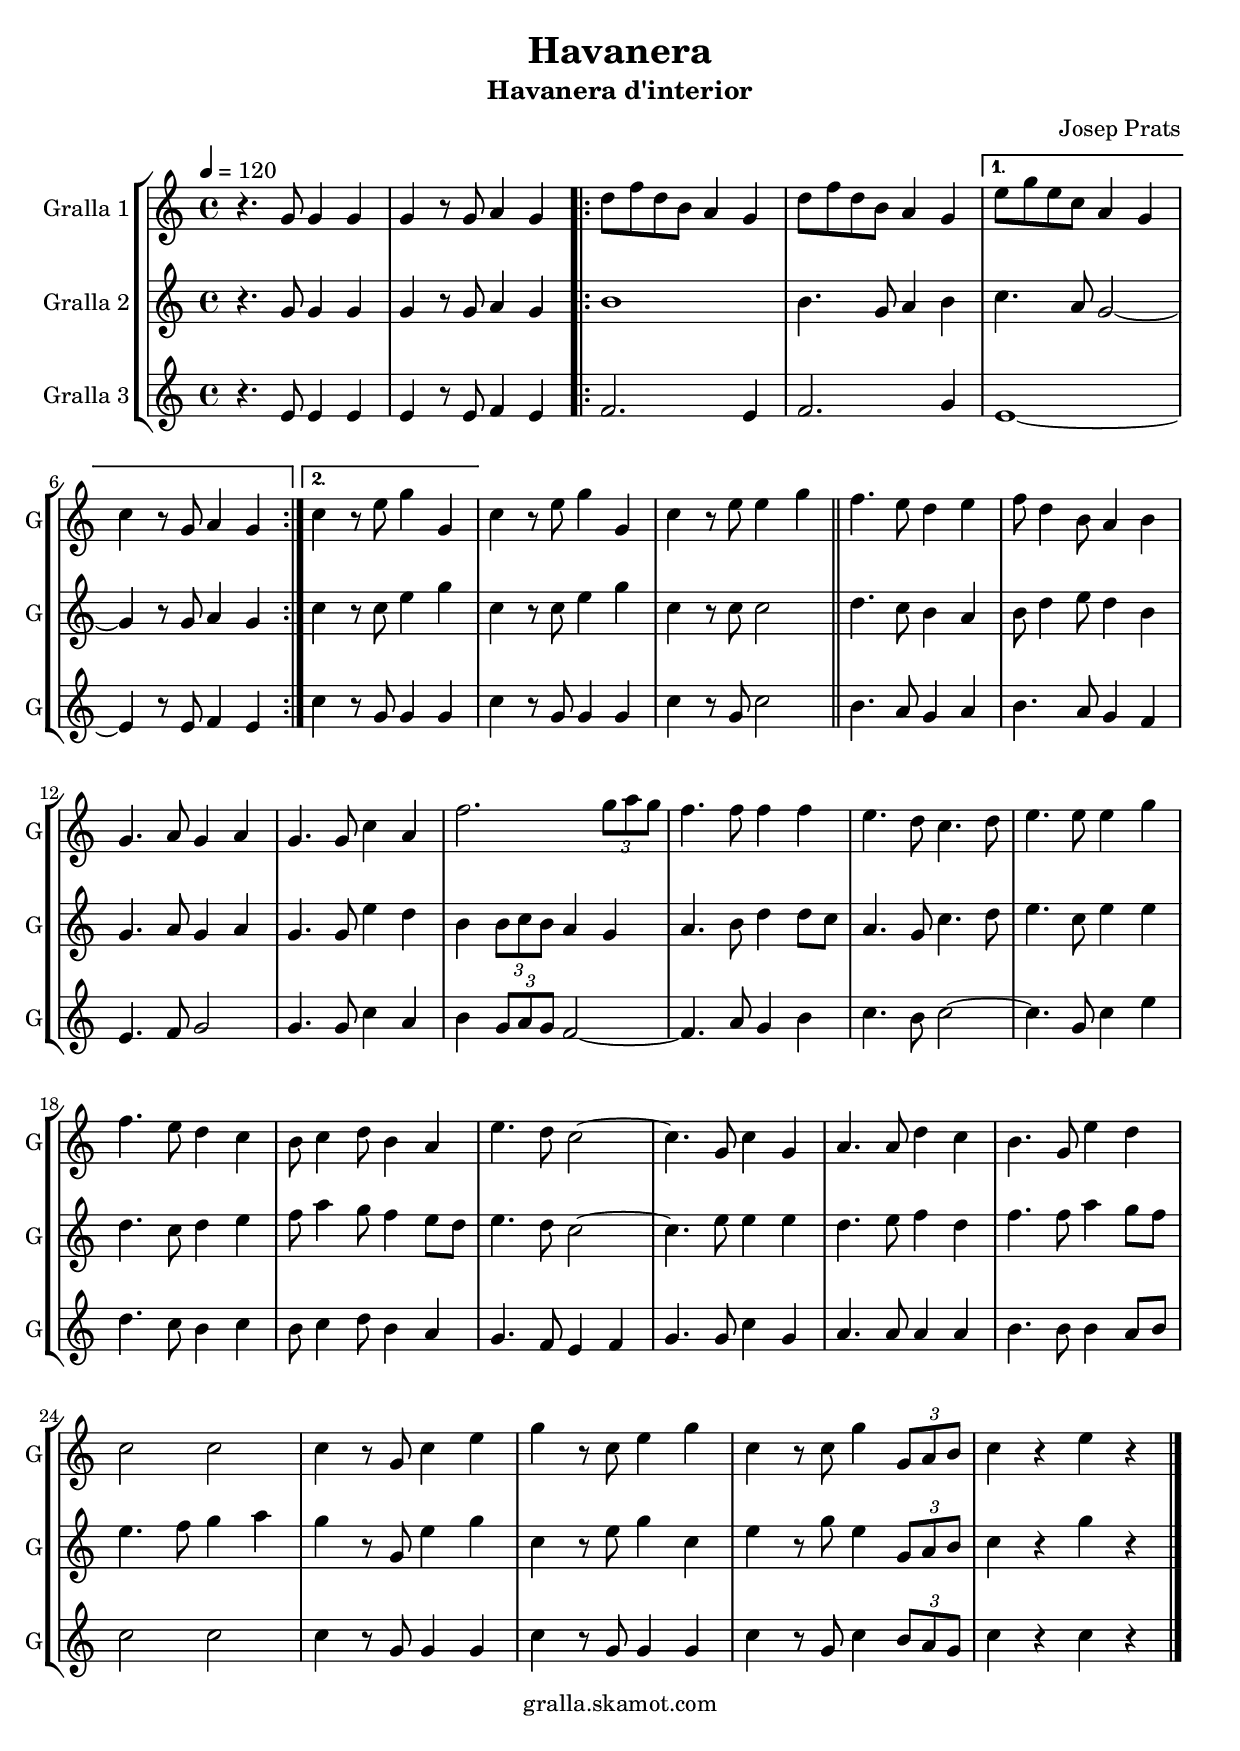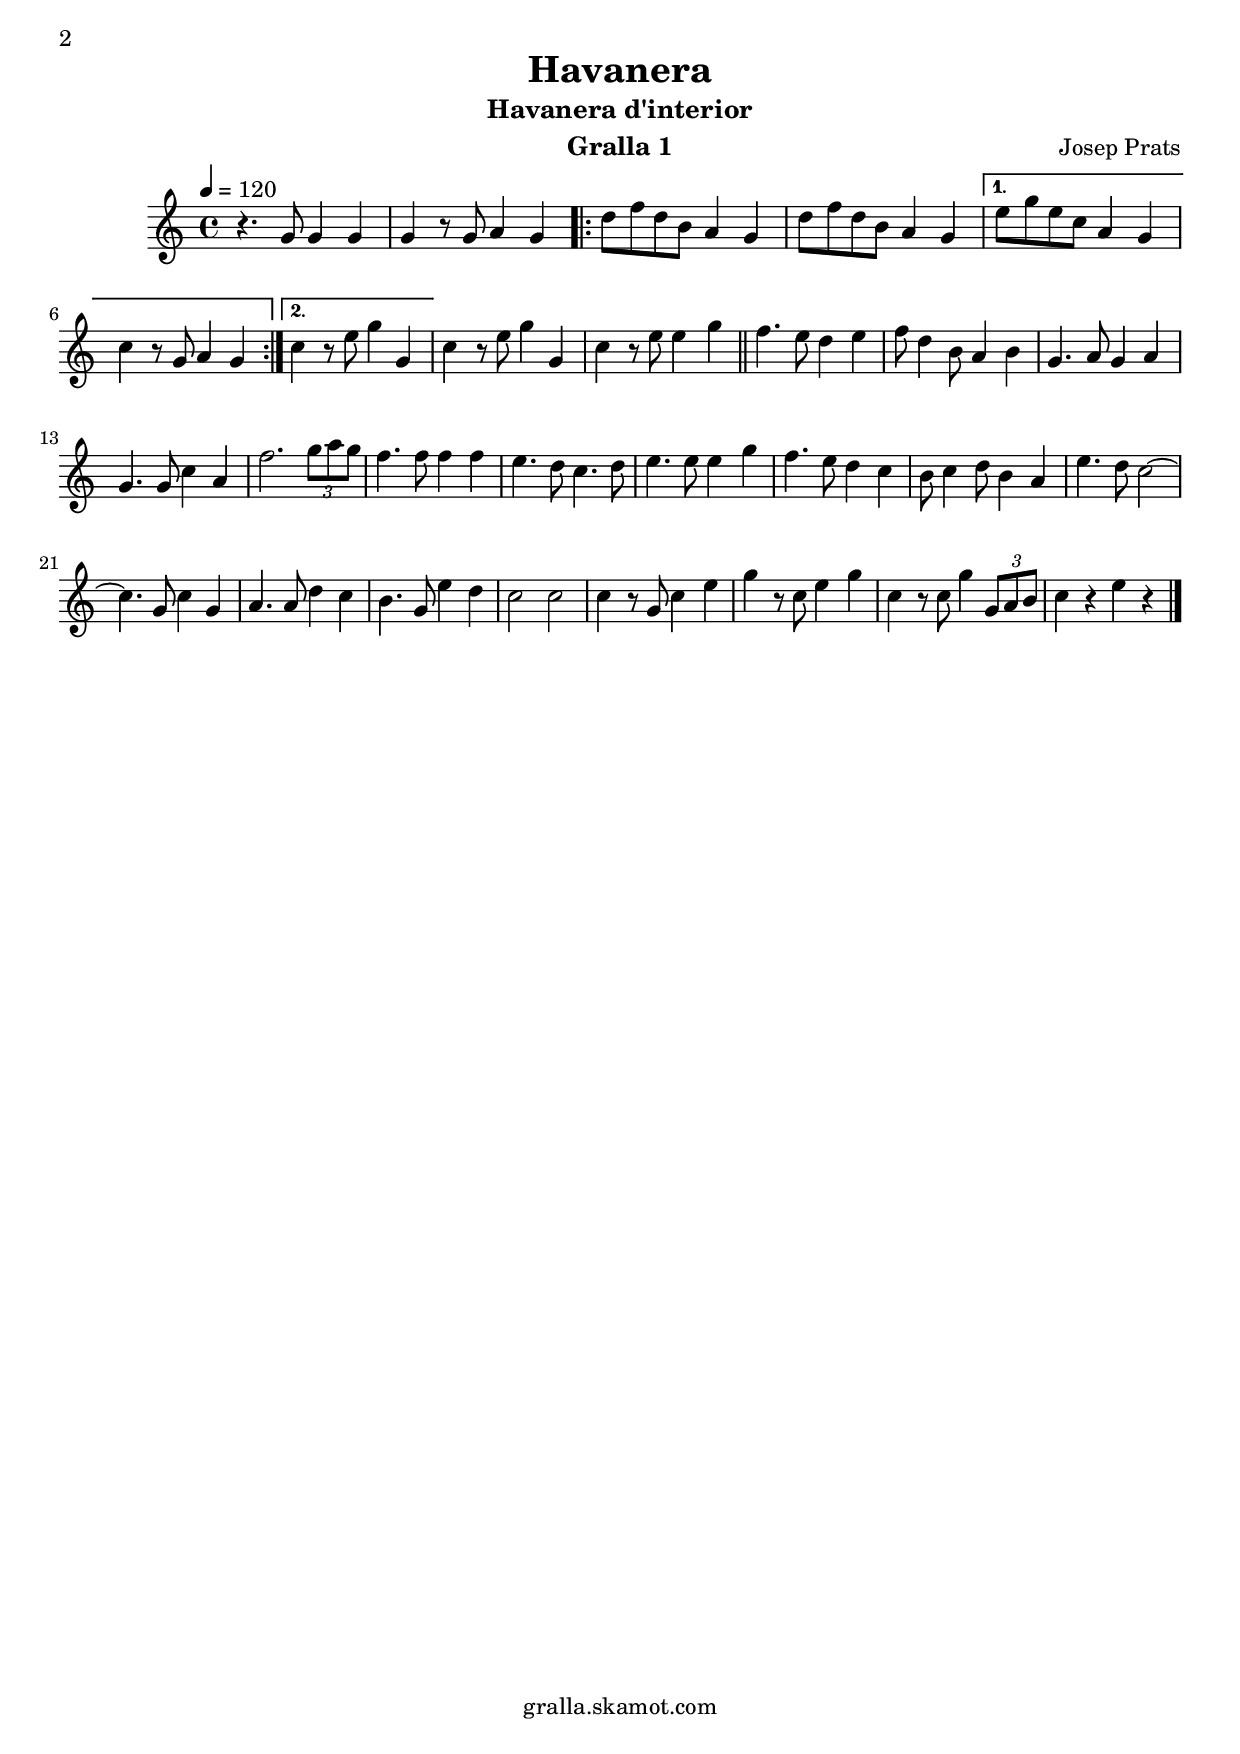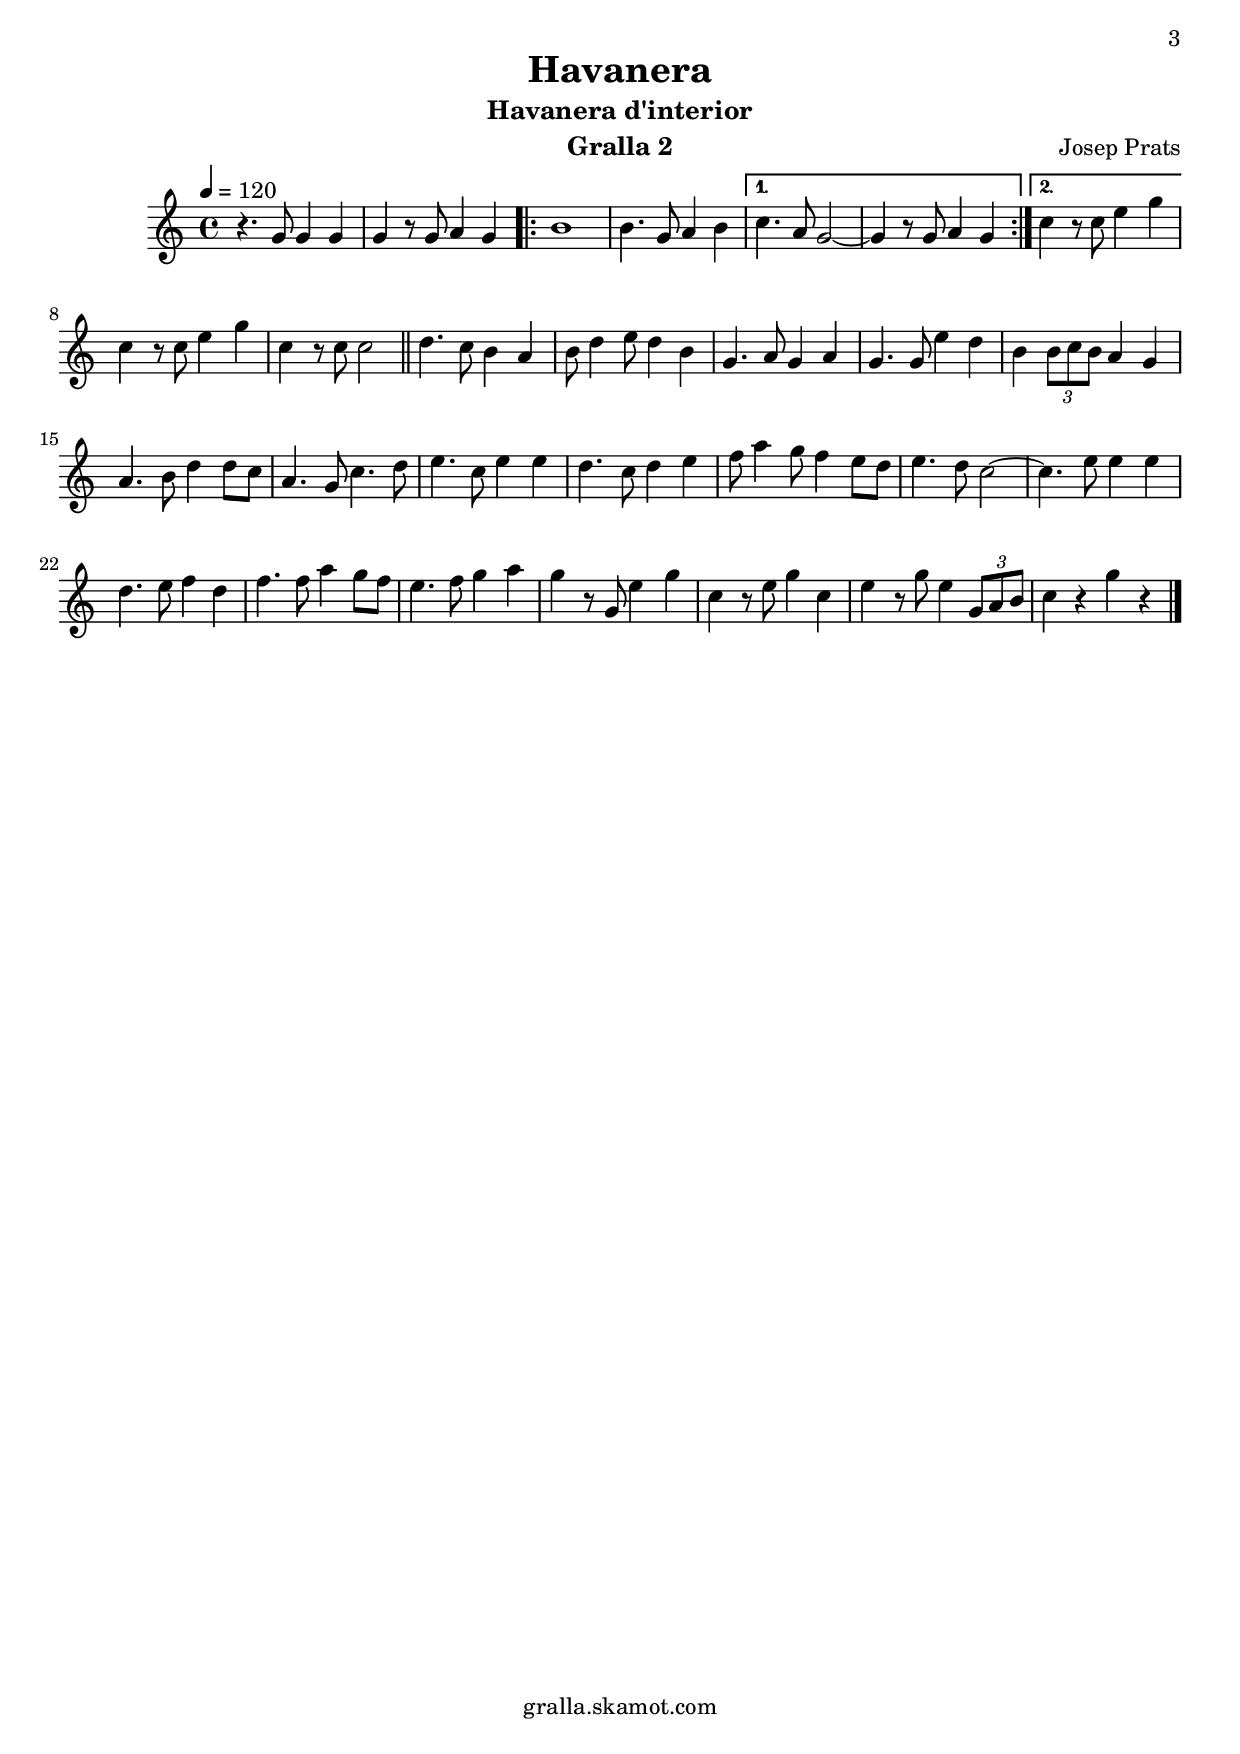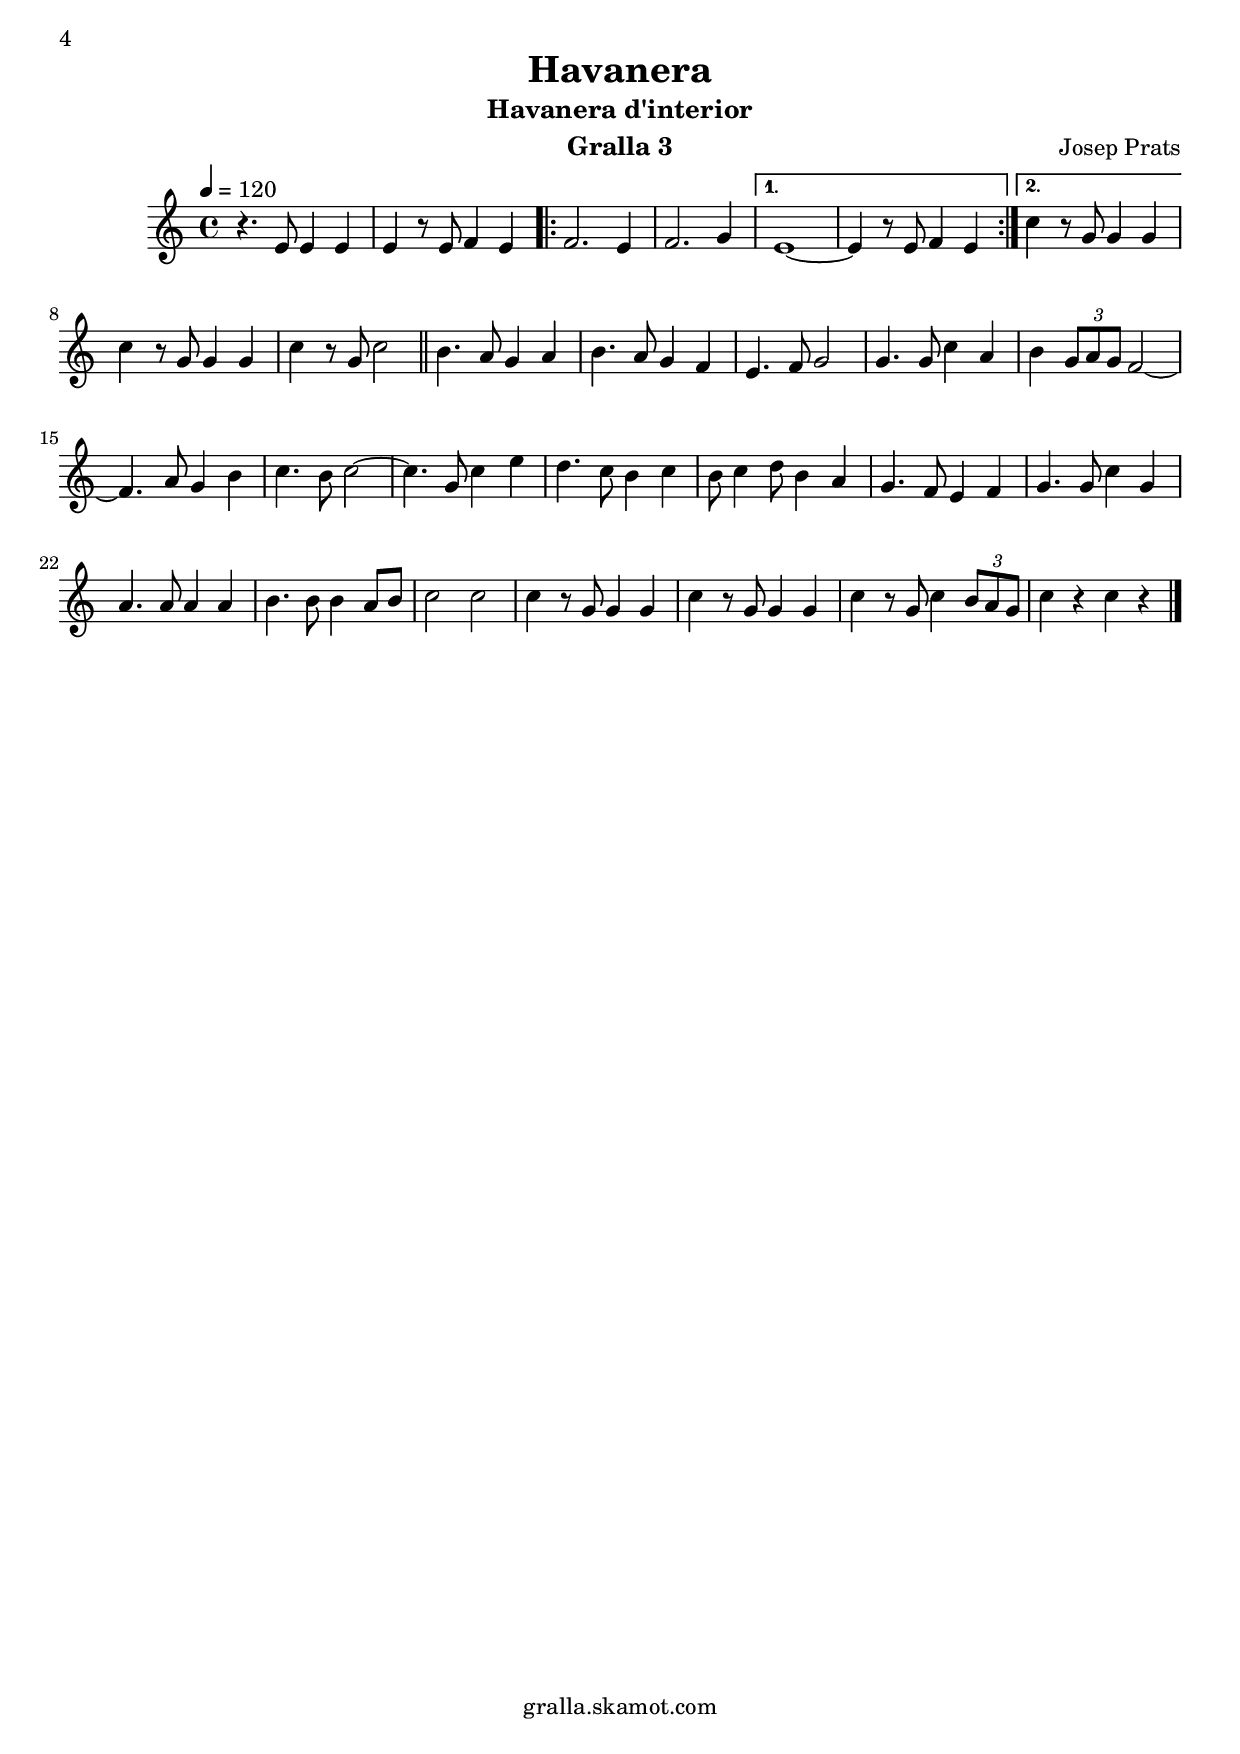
\version "2.16.2"

\header {
  dedication=""
  title="Havanera"
  subtitle="Havanera d'interior"
  subsubtitle=""
  poet=""
  meter=""
  piece=""
  composer="Josep Prats"
  arranger=""
  opus=""
  instrument=""
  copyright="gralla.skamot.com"
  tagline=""
}

liniaroAa =
\relative g'
{
  \tempo 4=120
  \clef treble
  \key c \major
  \time 4/4
  r4. g8 g4 g  |
  g4 r8 g a4 g  |
  \repeat volta 2 { d'8 f d b a4 g  |
  d'8 f d b a4 g }
  %05
  \alternative { { e'8 g e c a4 g  |
  c4 r8 g a4 g }
  { c4 r8 e g4 g, } }
  c4 r8 e g4 g,  |
  c4 r8 e e4 g  \bar "||"
  %10
  f4. e8 d4 e  |
  f8 d4 b8 a4 b  |
  g4. a8 g4 a  |
  g4. g8 c4 a  |
  f'2. \times 2/3 { g8 a g }  |
  %15
  f4. f8 f4 f  |
  e4. d8 c4. d8  |
  e4. e8 e4 g  |
  f4. e8 d4 c  |
  b8 c4 d8 b4 a  |
  %20
  e'4. d8 c2 ~  |
  c4. g8 c4 g  |
  a4. a8 d4 c  |
  b4. g8 e'4 d  |
  c2 c  |
  %25
  c4 r8 g c4 e  |
  g4 r8 c, e4 g  |
  c,4 r8 c g'4 \times 2/3 { g,8 a b }  |
  c4 r e r  \bar "|."
}

liniaroAb =
\relative g'
{
  \tempo 4=120
  \clef treble
  \key c \major
  \time 4/4
  r4. g8 g4 g  |
  g4 r8 g a4 g  |
  \repeat volta 2 { b1  |
  b4. g8 a4 b }
  %05
  \alternative { { c4. a8 g2 ~  |
  g4 r8 g a4 g }
  { c4 r8 c e4 g } }
  c,4 r8 c e4 g  |
  c,4 r8 c c2  \bar "||"
  %10
  d4. c8 b4 a  |
  b8 d4 e8 d4 b  |
  g4. a8 g4 a  |
  g4. g8 e'4 d  |
  b4 \times 2/3 { b8 c b } a4 g  |
  %15
  a4. b8 d4 d8 c  |
  a4. g8 c4. d8  |
  e4. c8 e4 e  |
  d4. c8 d4 e  |
  f8 a4 g8 f4 e8 d  |
  %20
  e4. d8 c2 ~  |
  c4. e8 e4 e  |
  d4. e8 f4 d  |
  f4. f8 a4 g8 f  |
  e4. f8 g4 a  |
  %25
  g4 r8 g, e'4 g  |
  c,4 r8 e g4 c,  |
  e4 r8 g e4 \times 2/3 { g,8 a b }  |
  c4 r g' r  \bar "|."
}

liniaroAc =
\relative e'
{
  \tempo 4=120
  \clef treble
  \key c \major
  \time 4/4
  r4. e8 e4 e  |
  e4 r8 e f4 e  |
  \repeat volta 2 { f2. e4  |
  f2. g4 }
  %05
  \alternative { { e1 ~  |
  e4 r8 e f4 e }
  { c'4 r8 g g4 g } }
  c4 r8 g g4 g  |
  c4 r8 g c2  \bar "||"
  %10
  b4. a8 g4 a  |
  b4. a8 g4 f  |
  e4. f8 g2  |
  g4. g8 c4 a  |
  b4 \times 2/3 { g8 a g } f2 ~  |
  %15
  f4. a8 g4 b  |
  c4. b8 c2 ~  |
  c4. g8 c4 e  |
  d4. c8 b4 c  |
  b8 c4 d8 b4 a  |
  %20
  g4. f8 e4 f  |
  g4. g8 c4 g  |
  a4. a8 a4 a  |
  b4. b8 b4 a8 b  |
  c2 c  |
  %25
  c4 r8 g g4 g  |
  c4 r8 g g4 g  |
  c4 r8 g c4 \times 2/3 { b8 a g }  |
  c4 r c r  \bar "|."
}

\bookpart {
  \score {
    \new StaffGroup {
      \override Score.RehearsalMark #'self-alignment-X = #LEFT
      <<
        \new Staff \with {instrumentName = #"Gralla 1" shortInstrumentName = #"G"} \liniaroAa
        \new Staff \with {instrumentName = #"Gralla 2" shortInstrumentName = #"G"} \liniaroAb
        \new Staff \with {instrumentName = #"Gralla 3" shortInstrumentName = #"G"} \liniaroAc
      >>
    }
    \layout {}
  }
  \score { \unfoldRepeats
    \new StaffGroup {
      \override Score.RehearsalMark #'self-alignment-X = #LEFT
      <<
        \new Staff \with {instrumentName = #"Gralla 1" shortInstrumentName = #"G"} \liniaroAa
        \new Staff \with {instrumentName = #"Gralla 2" shortInstrumentName = #"G"} \liniaroAb
        \new Staff \with {instrumentName = #"Gralla 3" shortInstrumentName = #"G"} \liniaroAc
      >>
    }
    \midi {
      \set Staff.midiInstrument = "oboe"
      \set DrumStaff.midiInstrument = "drums"
    }
  }
}

\bookpart {
  \header {instrument="Gralla 1"}
  \score {
    \new StaffGroup {
      \override Score.RehearsalMark #'self-alignment-X = #LEFT
      <<
        \new Staff \liniaroAa
      >>
    }
    \layout {}
  }
  \score { \unfoldRepeats
    \new StaffGroup {
      \override Score.RehearsalMark #'self-alignment-X = #LEFT
      <<
        \new Staff \liniaroAa
      >>
    }
    \midi {
      \set Staff.midiInstrument = "oboe"
      \set DrumStaff.midiInstrument = "drums"
    }
  }
}

\bookpart {
  \header {instrument="Gralla 2"}
  \score {
    \new StaffGroup {
      \override Score.RehearsalMark #'self-alignment-X = #LEFT
      <<
        \new Staff \liniaroAb
      >>
    }
    \layout {}
  }
  \score { \unfoldRepeats
    \new StaffGroup {
      \override Score.RehearsalMark #'self-alignment-X = #LEFT
      <<
        \new Staff \liniaroAb
      >>
    }
    \midi {
      \set Staff.midiInstrument = "oboe"
      \set DrumStaff.midiInstrument = "drums"
    }
  }
}

\bookpart {
  \header {instrument="Gralla 3"}
  \score {
    \new StaffGroup {
      \override Score.RehearsalMark #'self-alignment-X = #LEFT
      <<
        \new Staff \liniaroAc
      >>
    }
    \layout {}
  }
  \score { \unfoldRepeats
    \new StaffGroup {
      \override Score.RehearsalMark #'self-alignment-X = #LEFT
      <<
        \new Staff \liniaroAc
      >>
    }
    \midi {
      \set Staff.midiInstrument = "oboe"
      \set DrumStaff.midiInstrument = "drums"
    }
  }
}

